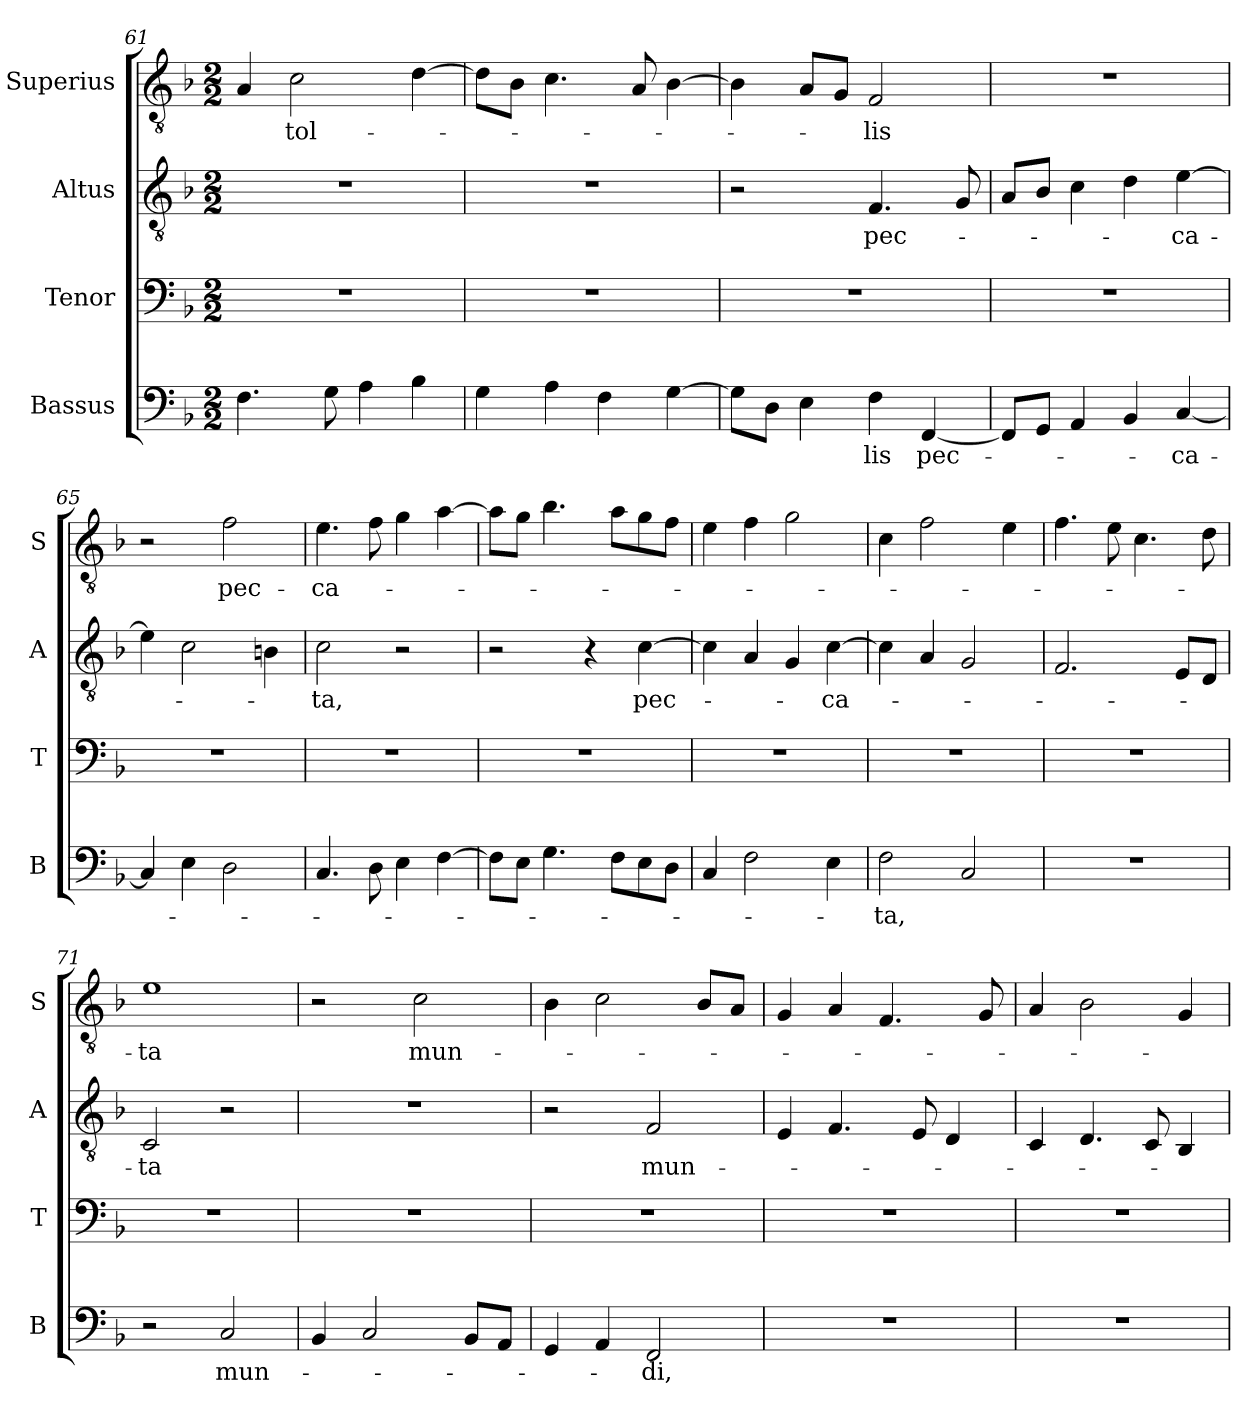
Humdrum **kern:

**kern	**text	**kern	**kern	**text	**kern	**text
*part4	*part4	*part3	*part2	*part2	*part1	*part1
*staff4	*staff4	*staff3	*staff2	*staff2	*staff1	*staff1
*I"Bassus	*	*I"Tenor	*I"Altus	*	*I"Superius	*
*I'B	*	*I'T	*I'A	*	*I'S	*
*clefF4	*	*clefF4	*clefGv2	*	*clefGv2	*
*k[b-]	*	*k[b-]	*k[b-]	*	*k[b-]	*
*M2/2	*	*M2/2	*M2/2	*	*M2/2	*
=61	=61	=61	=61	=61	=61	=61
4.F	.	1r	1r	.	4A	.
.	.	.	.	.	2c	tol-
8G	.	.	.	.	.	.
4A	.	.	.	.	.	.
4B-	.	.	.	.	[4d	.
=62	=62	=62	=62	=62	=62	=62
4G	.	1r	1r	.	8dL]	.
.	.	.	.	.	8B-J	.
4A	.	.	.	.	4.c	.
4F	.	.	.	.	.	.
.	.	.	.	.	8A	.
[4G	.	.	.	.	[4B-	.
=63	=63	=63	=63	=63	=63	=63
8GL]	.	1r	2r	.	4B-]	.
8DJ	.	.	.	.	.	.
4E	.	.	.	.	8AL	.
.	.	.	.	.	8GJ	.
!	!	!	!	!LO:LY:i	!	!
4F	-lis	.	4.F	pec-	2F	-lis
[4FF	pec-	.	.	.	.	.
.	.	.	8G	.	.	.
=64	=64	=64	=64	=64	=64	=64
8FFL]	.	1r	8AL	.	1r	.
8GGJ	.	.	8B-J	.	.	.
4AA	.	.	4c	.	.	.
4BB-	.	.	4d	.	.	.
!	!	!	!	!LO:LY:i	!	!
[4C	-ca-	.	[4e	-ca-	.	.
=65	=65	=65	=65	=65	=65	=65
4C]	.	1r	4e]	.	2r	.
4E	.	.	2c	.	.	.
2D	.	.	.	.	2f	pec-
.	.	.	4Bn	.	.	.
=66	=66	=66	=66	=66	=66	=66
!	!	!	!	!LO:LY:i	!	!
4.C	.	1r	2c	-ta,	4.e	-ca-
8D	.	.	.	.	8f	.
4E	.	.	2r	.	4g	.
[4F	.	.	.	.	[4a	.
=67	=67	=67	=67	=67	=67	=67
8FL]	.	1r	2r	.	8aL]	.
8EJ	.	.	.	.	8gJ	.
4.G	.	.	.	.	4.b-	.
.	.	.	4r	.	.	.
8FL	.	.	.	.	8aL	.
8E	.	.	[4c	pec-	8g	.
8DJ	.	.	.	.	8fJ	.
=68	=68	=68	=68	=68	=68	=68
4C	.	1r	4c]	.	4e	.
2F	.	.	4A	.	4f	.
.	.	.	4G	.	2g	.
4E	.	.	[4c	-ca-	.	.
=69	=69	=69	=69	=69	=69	=69
2F	-ta,	1r	4c]	.	4c	.
.	.	.	4A	.	2f	.
2C	.	.	2G	.	.	.
.	.	.	.	.	4e	.
=70	=70	=70	=70	=70	=70	=70
1r	.	1r	2.F	.	4.f	.
.	.	.	.	.	8e	.
.	.	.	.	.	4.c	.
.	.	.	8EL	.	.	.
.	.	.	8DJ	.	8d	.
=71	=71	=71	=71	=71	=71	=71
2r	.	1r	2C	-ta	1e	-ta
!	!LO:LY:i	!	!	!	!	!
2C	mun-	.	2r	.	.	.
=72	=72	=72	=72	=72	=72	=72
4BB-	.	1r	1r	.	2r	.
2C	.	.	.	.	.	.
.	.	.	.	.	2c	mun-
8BB-L	.	.	.	.	.	.
8AAJ	.	.	.	.	.	.
=73	=73	=73	=73	=73	=73	=73
4GG	.	1r	2r	.	4B-	.
4AA	.	.	.	.	2c	.
!	!LO:LY:i	!	!	!	!	!
2FF	-di,	.	2F	mun-	.	.
.	.	.	.	.	8B-L	.
.	.	.	.	.	8AJ	.
=74	=74	=74	=74	=74	=74	=74
1r	.	1r	4E	.	4G	.
.	.	.	4.F	.	4A	.
.	.	.	.	.	4.F	.
.	.	.	8E	.	.	.
.	.	.	4D	.	.	.
.	.	.	.	.	8G	.
=75	=75	=75	=75	=75	=75	=75
1r	.	1r	4C	.	4A	.
.	.	.	4.D	.	2B-	.
.	.	.	8C	.	.	.
.	.	.	4BB-	.	4G	.
=	=	=	=	=	=	=
*-	*-	*-	*-	*-	*-	*-
